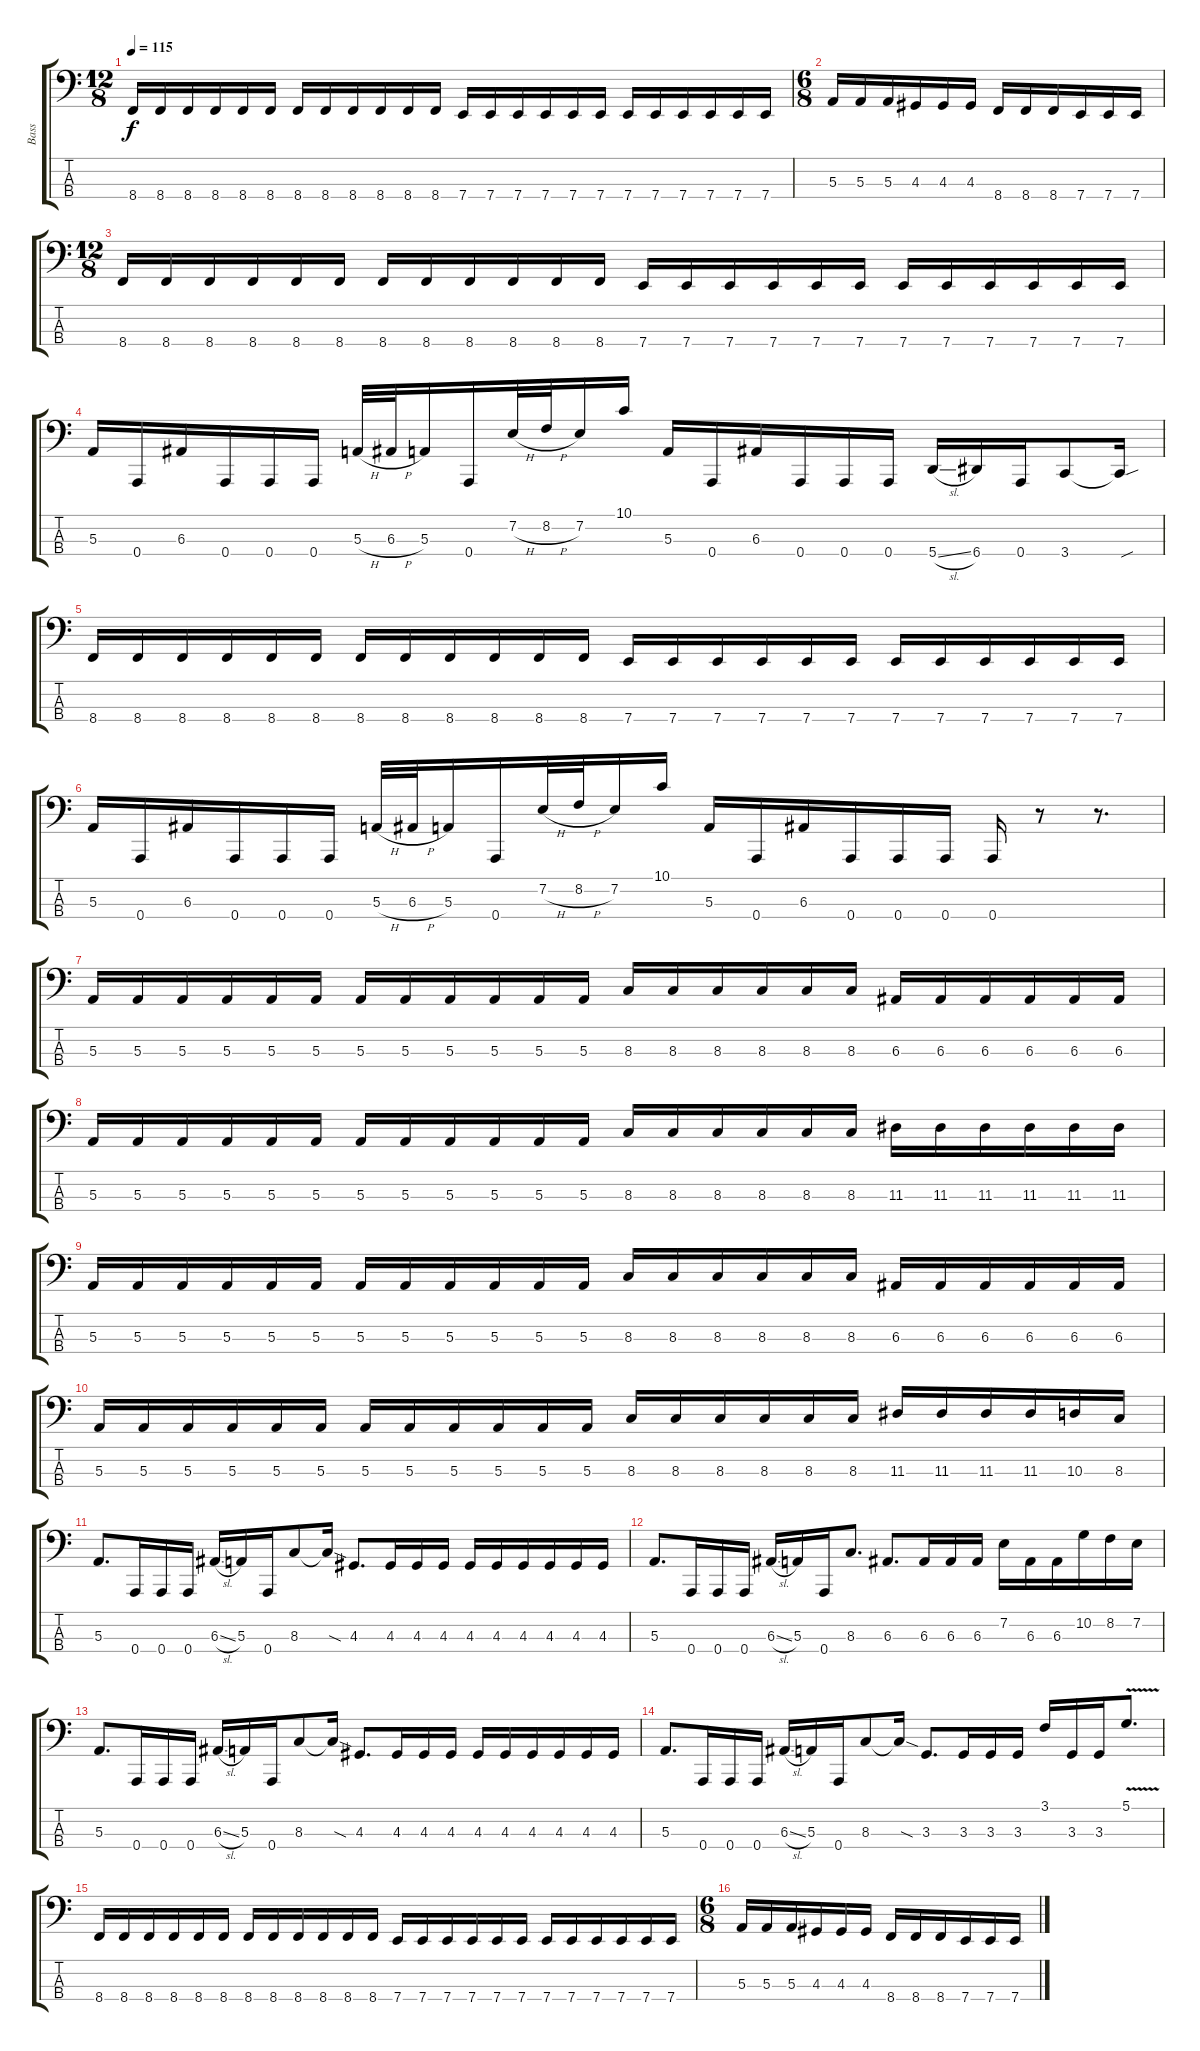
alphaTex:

\track ("Bass" "Bass") {instrument electricbassfinger}
\staff {score tabs}
\tuning (D2 A1 E1 A0) {hide}
\ts (12 8)
\tempo 115
\clef f4
\ks c
8.4.16{dy f} 8.4.16 8.4.16 8.4.16 8.4.16 8.4.16 8.4.16 8.4.16 8.4.16 8.4.16 8.4.16 8.4.16 7.4.16 7.4.16 7.4.16 7.4.16 7.4.16 7.4.16 7.4.16 7.4.16 7.4.16 7.4.16 7.4.16 7.4.16 |
\ts (6 8)
5.3.16 5.3.16 5.3.16 4.3.16 4.3.16 4.3.16 8.4.16 8.4.16 8.4.16 7.4.16 7.4.16 7.4.16 |
\ts (12 8)
8.4.16 8.4.16 8.4.16 8.4.16 8.4.16 8.4.16 8.4.16 8.4.16 8.4.16 8.4.16 8.4.16 8.4.16 7.4.16 7.4.16 7.4.16 7.4.16 7.4.16 7.4.16 7.4.16 7.4.16 7.4.16 7.4.16 7.4.16 7.4.16 |
5.3.16 0.4.16 6.3.16 0.4.16 0.4.16 0.4.16 5.3{h}.32 6.3{h}.32 5.3.16 0.4.16 7.2{h}.32 8.2{h}.32 7.2.16 10.1.16 5.3.16 0.4.16 6.3.16 0.4.16 0.4.16 0.4.16 5.4{sl}.16 6.4.16 0.4.16 3.4.8 3.4{sou t}.16 |
8.4.16 8.4.16 8.4.16 8.4.16 8.4.16 8.4.16 8.4.16 8.4.16 8.4.16 8.4.16 8.4.16 8.4.16 7.4.16 7.4.16 7.4.16 7.4.16 7.4.16 7.4.16 7.4.16 7.4.16 7.4.16 7.4.16 7.4.16 7.4.16 |
5.3.16 0.4.16 6.3.16 0.4.16 0.4.16 0.4.16 5.3{h}.32 6.3{h}.32 5.3.16 0.4.16 7.2{h}.32 8.2{h}.32 7.2.16 10.1.16 5.3.16 0.4.16 6.3.16 0.4.16 0.4.16 0.4.16 0.4.16 r.8 r.8{d} |
5.3.16 5.3.16 5.3.16 5.3.16 5.3.16 5.3.16 5.3.16 5.3.16 5.3.16 5.3.16 5.3.16 5.3.16 8.3.16 8.3.16 8.3.16 8.3.16 8.3.16 8.3.16 6.3.16 6.3.16 6.3.16 6.3.16 6.3.16 6.3.16 |
5.3.16 5.3.16 5.3.16 5.3.16 5.3.16 5.3.16 5.3.16 5.3.16 5.3.16 5.3.16 5.3.16 5.3.16 8.3.16 8.3.16 8.3.16 8.3.16 8.3.16 8.3.16 11.3.16 11.3.16 11.3.16 11.3.16 11.3.16 11.3.16 |
5.3.16 5.3.16 5.3.16 5.3.16 5.3.16 5.3.16 5.3.16 5.3.16 5.3.16 5.3.16 5.3.16 5.3.16 8.3.16 8.3.16 8.3.16 8.3.16 8.3.16 8.3.16 6.3.16 6.3.16 6.3.16 6.3.16 6.3.16 6.3.16 |
5.3.16 5.3.16 5.3.16 5.3.16 5.3.16 5.3.16 5.3.16 5.3.16 5.3.16 5.3.16 5.3.16 5.3.16 8.3.16 8.3.16 8.3.16 8.3.16 8.3.16 8.3.16 11.3.16 11.3.16 11.3.16 11.3.16 10.3.16 8.3.16 |
5.3.8{d} 0.4.16 0.4.16 0.4.16 6.3{sl}.16 5.3.16 0.4.16 8.3.8 8.3{sod t}.16 4.3.8{d} 4.3.16 4.3.16 4.3.16 4.3.16 4.3.16 4.3.16 4.3.16 4.3.16 4.3.16 |
5.3.8{d} 0.4.16 0.4.16 0.4.16 6.3{sl}.16 5.3.16 0.4.16 8.3.8{d} 6.3.8{d} 6.3.16 6.3.16 6.3.16 7.2.16 6.3.16 6.3.16 10.2.16 8.2.16 7.2.16 |
5.3.8{d} 0.4.16 0.4.16 0.4.16 6.3{sl}.16 5.3.16 0.4.16 8.3.8 8.3{sod t}.16 4.3.8{d} 4.3.16 4.3.16 4.3.16 4.3.16 4.3.16 4.3.16 4.3.16 4.3.16 4.3.16 |
5.3.8{d} 0.4.16 0.4.16 0.4.16 6.3{sl}.16 5.3.16 0.4.16 8.3.8 8.3{sod t}.16 3.3.8{d} 3.3.16 3.3.16 3.3.16 3.1.16 3.3.16 3.3.16 5.1{v}.8{d} |
8.4.16 8.4.16 8.4.16 8.4.16 8.4.16 8.4.16 8.4.16 8.4.16 8.4.16 8.4.16 8.4.16 8.4.16 7.4.16 7.4.16 7.4.16 7.4.16 7.4.16 7.4.16 7.4.16 7.4.16 7.4.16 7.4.16 7.4.16 7.4.16 |
\ts (6 8)
5.3.16 5.3.16 5.3.16 4.3.16 4.3.16 4.3.16 8.4.16 8.4.16 8.4.16 7.4.16 7.4.16 7.4.16
